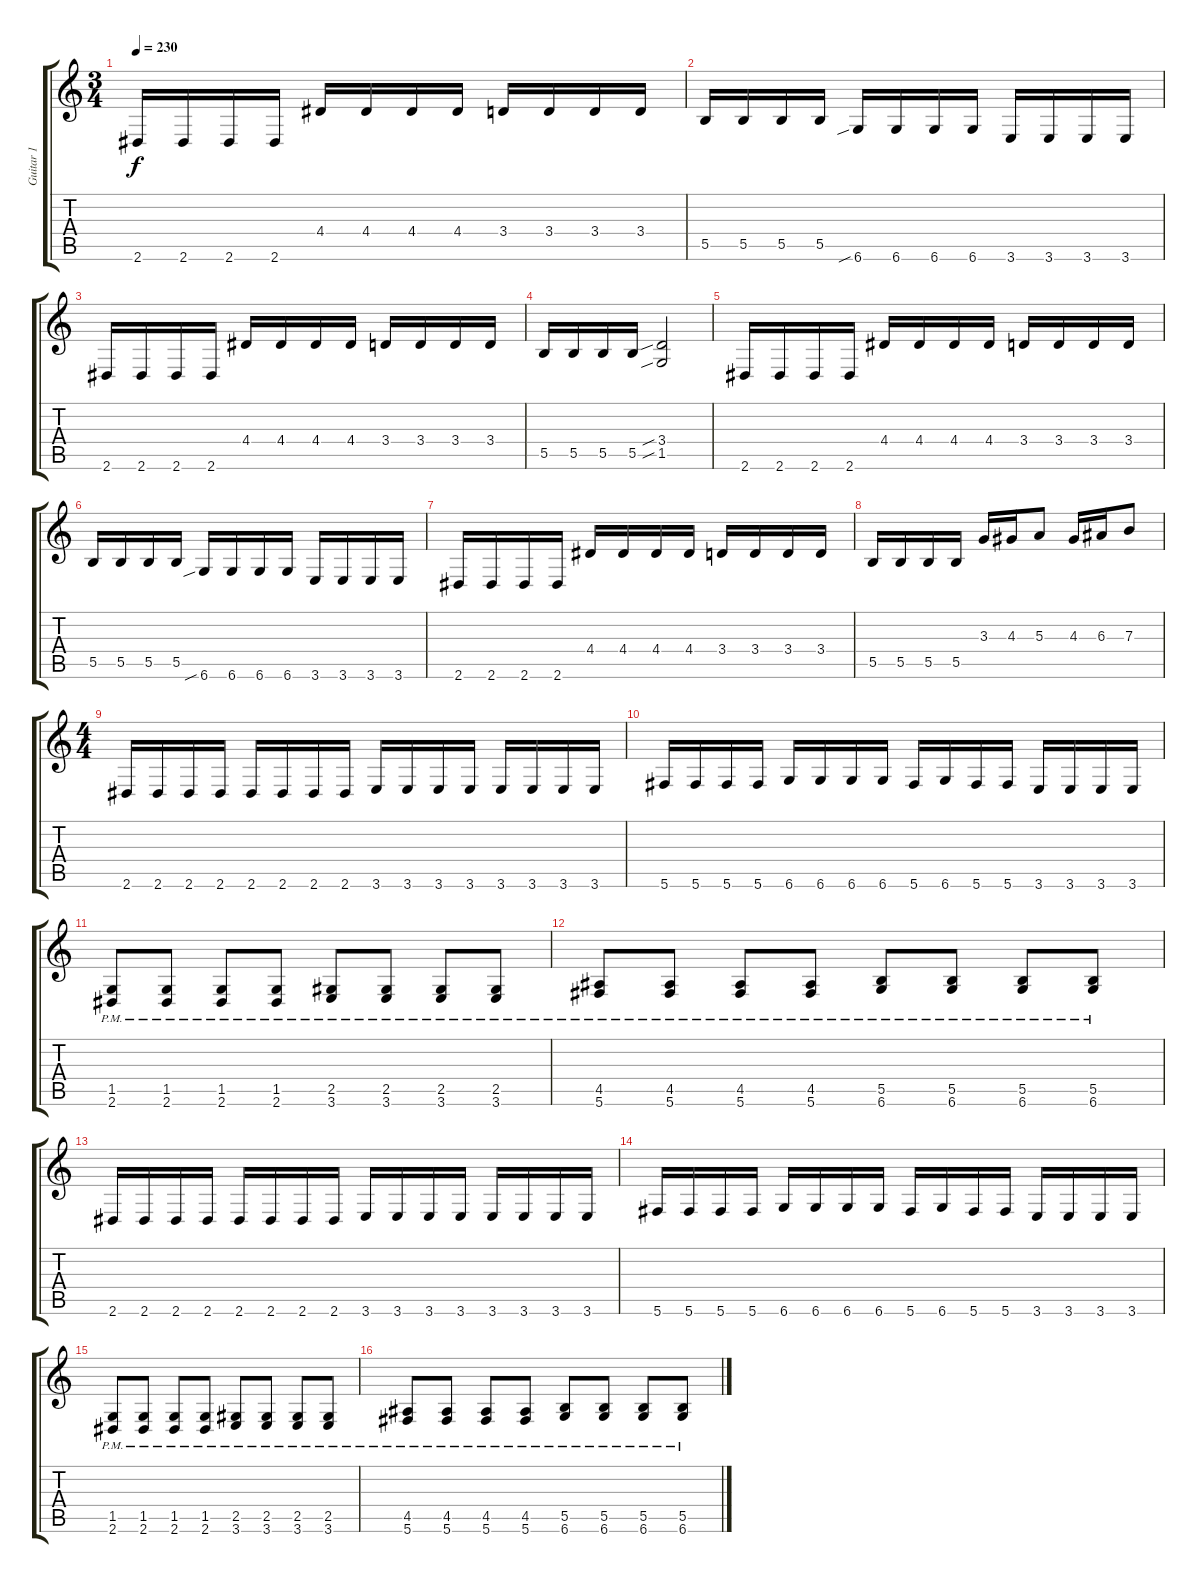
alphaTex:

\track ("Guitar 1" "Guitar 1") {instrument distortionguitar}
\staff {score tabs}
\tuning (Db4 Ab3 E3 B2 Gb2 Db2) {hide}
\ts (3 4)
\tempo 230
\clef g2
\ks c
2.6.16{dy f} 2.6.16 2.6.16 2.6.16 4.4.16 4.4.16 4.4.16 4.4.16 3.4.16 3.4.16 3.4.16 3.4.16 |
5.5.16 5.5.16 5.5.16 5.5.16 6.6{sib}.16 6.6.16 6.6.16 6.6.16 3.6.16 3.6.16 3.6.16 3.6.16 |
2.6.16 2.6.16 2.6.16 2.6.16 4.4.16 4.4.16 4.4.16 4.4.16 3.4.16 3.4.16 3.4.16 3.4.16 |
5.5.16 5.5.16 5.5.16 5.5.16 (3.4{sib} 1.5{sib}).2 |
2.6.16 2.6.16 2.6.16 2.6.16 4.4.16 4.4.16 4.4.16 4.4.16 3.4.16 3.4.16 3.4.16 3.4.16 |
5.5.16 5.5.16 5.5.16 5.5.16 6.6{sib}.16 6.6.16 6.6.16 6.6.16 3.6.16 3.6.16 3.6.16 3.6.16 |
2.6.16 2.6.16 2.6.16 2.6.16 4.4.16 4.4.16 4.4.16 4.4.16 3.4.16 3.4.16 3.4.16 3.4.16 |
5.5.16 5.5.16 5.5.16 5.5.16 3.3.16 4.3.16 5.3.8 4.3.16 6.3.16 7.3.8 |
\ts (4 4)
2.6.16 2.6.16 2.6.16 2.6.16 2.6.16 2.6.16 2.6.16 2.6.16 3.6.16 3.6.16 3.6.16 3.6.16 3.6.16 3.6.16 3.6.16 3.6.16 |
5.6.16 5.6.16 5.6.16 5.6.16 6.6.16 6.6.16 6.6.16 6.6.16 5.6.16 6.6.16 5.6.16 5.6.16 3.6.16 3.6.16 3.6.16 3.6.16 |
(1.5{pm} 2.6{pm}).8 (1.5{pm} 2.6{pm}).8 (1.5{pm} 2.6{pm}).8 (1.5{pm} 2.6{pm}).8 (2.5{pm} 3.6{pm}).8 (2.5{pm} 3.6{pm}).8 (2.5{pm} 3.6{pm}).8 (2.5{pm} 3.6{pm}).8 |
(4.5{pm} 5.6{pm}).8 (4.5{pm} 5.6{pm}).8 (4.5{pm} 5.6{pm}).8 (4.5{pm} 5.6{pm}).8 (5.5{pm} 6.6{pm}).8 (5.5{pm} 6.6{pm}).8 (5.5{pm} 6.6{pm}).8 (5.5{pm} 6.6{pm}).8 |
2.6.16 2.6.16 2.6.16 2.6.16 2.6.16 2.6.16 2.6.16 2.6.16 3.6.16 3.6.16 3.6.16 3.6.16 3.6.16 3.6.16 3.6.16 3.6.16 |
5.6.16 5.6.16 5.6.16 5.6.16 6.6.16 6.6.16 6.6.16 6.6.16 5.6.16 6.6.16 5.6.16 5.6.16 3.6.16 3.6.16 3.6.16 3.6.16 |
(1.5{pm} 2.6{pm}).8 (1.5{pm} 2.6{pm}).8 (1.5{pm} 2.6{pm}).8 (1.5{pm} 2.6{pm}).8 (2.5{pm} 3.6{pm}).8 (2.5{pm} 3.6{pm}).8 (2.5{pm} 3.6{pm}).8 (2.5{pm} 3.6{pm}).8 |
(4.5{pm} 5.6{pm}).8 (4.5{pm} 5.6{pm}).8 (4.5{pm} 5.6{pm}).8 (4.5{pm} 5.6{pm}).8 (5.5{pm} 6.6{pm}).8 (5.5{pm} 6.6{pm}).8 (5.5{pm} 6.6{pm}).8 (5.5{pm} 6.6{pm}).8
